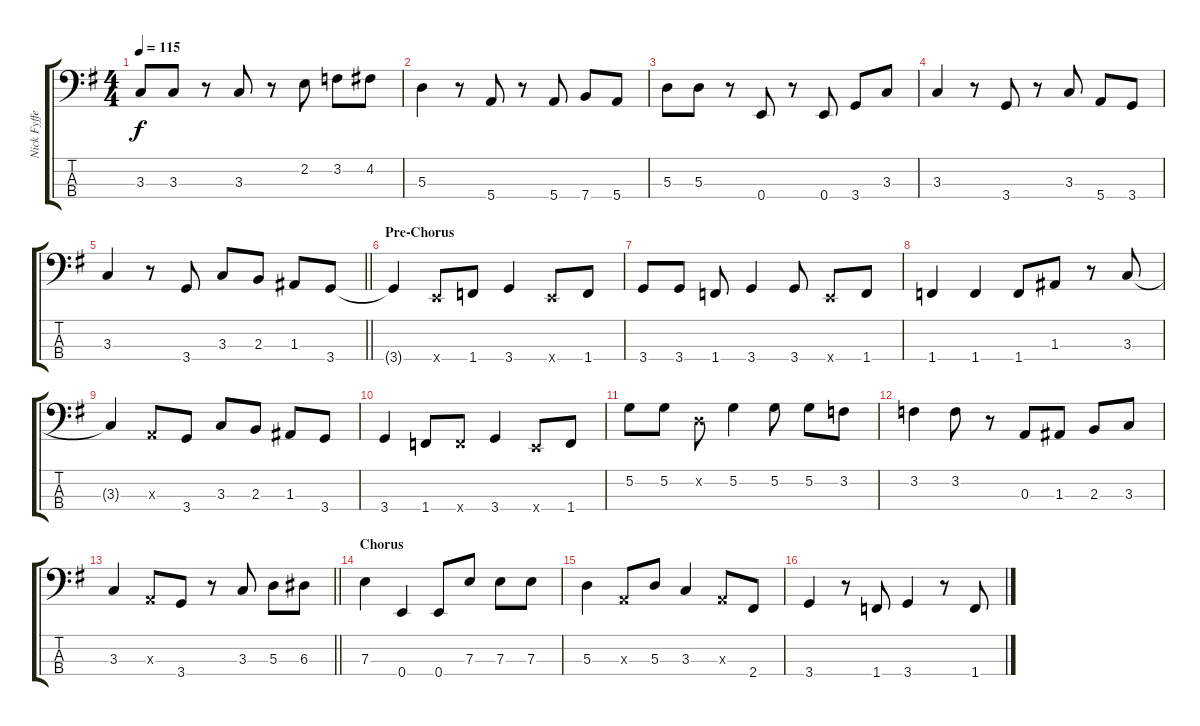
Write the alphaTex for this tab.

\track ("Nick Fyffe" "Nick Fyffe") {instrument electricbassfinger}
\staff {score tabs}
\tuning (G2 D2 A1 E1) {hide}
\ts (4 4)
\tempo 115
\clef f4
\ks g
3.3.8{dy f} 3.3.8 r.8 3.3.8 r.8 2.2.8 3.2.8 4.2.8 |
5.3.4 r.8 5.4.8 r.8 5.4.8 7.4.8 5.4.8 |
5.3.8 5.3.8 r.8 0.4.8 r.8 0.4.8 3.4.8 3.3.8 |
3.3.4 r.8 3.4.8 r.8 3.3.8 5.4.8 3.4.8 |
\barLineRight lightlight
3.3.4 r.8 3.4.8 3.3.8 2.3.8 1.3.8 3.4.8 |
\section ("" "Pre-Chorus")
3.4{t}.4 0.4{x}.8 1.4.8 3.4.4 0.4{x}.8 1.4.8 |
3.4.8 3.4.8 1.4.8 3.4.4 3.4.8 0.4{x}.8 1.4.8 |
1.4.4 1.4.4 1.4.8 1.3.8 r.8 3.3.8 |
3.3{t}.4 0.3{x}.8 3.4.8 3.3.8 2.3.8 1.3.8 3.4.8 |
3.4.4 1.4.8 1.4{x}.8 3.4.4 0.4{x}.8 1.4.8 |
5.2.8 5.2.8 0.2{x}.8 5.2.4 5.2.8 5.2.8 3.2.8 |
3.2.4 3.2.8 r.8 0.3.8 1.3.8 2.3.8 3.3.8 |
\barLineRight lightlight
3.3.4 0.3{x}.8 3.4.8 r.8 3.3.8 5.3.8 6.3.8 |
\section ("" "Chorus")
7.3.4 0.4.4 0.4.8 7.3.8 7.3.8 7.3.8 |
5.3.4 0.3{x}.8 5.3.8 3.3.4 0.3{x}.8 2.4.8 |
3.4.4 r.8 1.4.8 3.4.4 r.8 1.4.8
